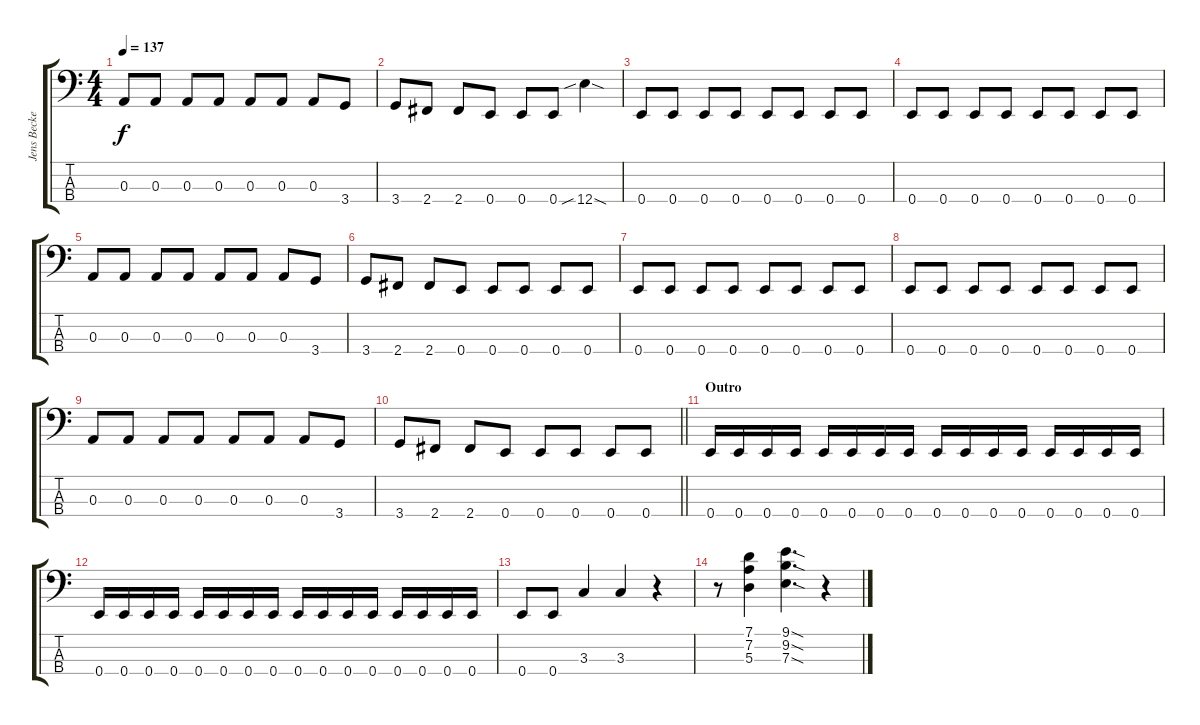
\track ("Jens Becker" "Jens Becke") {instrument electricbasspick}
\staff {score tabs}
\tuning (G2 D2 A1 E1) {hide}
\ts (4 4)
\tempo 137
\clef f4
\ks c
0.3.8{dy f} 0.3.8 0.3.8 0.3.8 0.3.8 0.3.8 0.3.8 3.4.8 |
3.4.8 2.4.8 2.4.8 0.4.8 0.4.8 0.4.8 12.4{sib sod}.4 |
0.4.8 0.4.8 0.4.8 0.4.8 0.4.8 0.4.8 0.4.8 0.4.8 |
0.4.8 0.4.8 0.4.8 0.4.8 0.4.8 0.4.8 0.4.8 0.4.8 |
0.3.8 0.3.8 0.3.8 0.3.8 0.3.8 0.3.8 0.3.8 3.4.8 |
3.4.8 2.4.8 2.4.8 0.4.8 0.4.8 0.4.8 0.4.8 0.4.8 |
0.4.8 0.4.8 0.4.8 0.4.8 0.4.8 0.4.8 0.4.8 0.4.8 |
0.4.8 0.4.8 0.4.8 0.4.8 0.4.8 0.4.8 0.4.8 0.4.8 |
0.3.8 0.3.8 0.3.8 0.3.8 0.3.8 0.3.8 0.3.8 3.4.8 |
\barLineRight lightlight
3.4.8 2.4.8 2.4.8 0.4.8 0.4.8 0.4.8 0.4.8 0.4.8 |
\section ("" "Outro")
0.4.16 0.4.16 0.4.16 0.4.16 0.4.16 0.4.16 0.4.16 0.4.16 0.4.16 0.4.16 0.4.16 0.4.16 0.4.16 0.4.16 0.4.16 0.4.16 |
0.4.16 0.4.16 0.4.16 0.4.16 0.4.16 0.4.16 0.4.16 0.4.16 0.4.16 0.4.16 0.4.16 0.4.16 0.4.16 0.4.16 0.4.16 0.4.16 |
0.4.8 0.4.8 3.3.4 3.3.4 r.4 |
r.8 (7.1 7.2 5.3).4 (9.1{sod} 9.2{sod} 7.3{sod}).4{d} r.4
